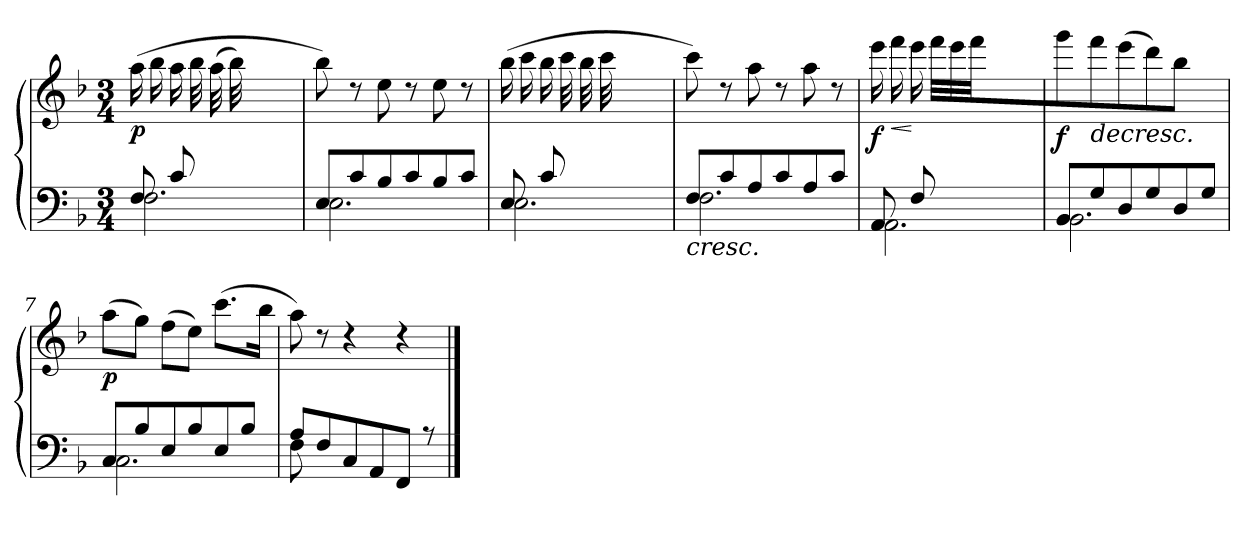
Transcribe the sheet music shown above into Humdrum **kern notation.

**kern	**kern	**dynam
*part1	*part1	*part1
*staff2	*staff1	*staff1/2
*clefF4	*clefG3	*
*k[b-]	*k[b-]	*
*M3/4	*M3/4	*
=1	=1	=1
*^	*	*
!	!	!	!LO:DY:b
8F/L	2.F\	(>16ff\LL	p
.	.	16gg\	.
8c/	.	16ff\	.
.	.	32gg\L	.
.	.	(>32ff\	.
2ryy	.	32gg\)	.
.	.	4...ryy	.
=2	=2	=2	=2
8E/L	2.E\	8gg\)	.
8c/	.	8rb	.
8B-/	.	8cc\	.
8c/	.	8rb	.
8B-/	.	8cc\	.
8c/J	.	8rb	.
!!LO:LB:g=z
=3	=3	=3	=3
8E/L	2.E\	(>16gg\LL	.
.	.	16aa\	.
8c/	.	16gg\	.
.	.	32aa\L	.
.	.	32gg\	.
2ryy	.	32aa\	.
.	.	4...ryy	.
!!LO:LB:g=z
=4	=4	=4	=4
!	!	!	!LO:HP:b=2
8F/L	2.F\	8aa\)	<
8c/	.	8rb	.
8A/	.	8ff\	.
8c/	.	8rb	.
8A/	.	8ff\	.
8c/J	.	8rb	.
=5	=5	=5	=5
!	!	!	!LO:DY:b
8AA/L	2.AA\	16ccc\LL	f
!	!	!	!LO:HP:b
.	.	16ddd\	<
8F/	.	16ccc\	[
.	.	32ddd\L	.
.	.	32ccc\	.
2ryy	.	32ddd\	.
.	.	4...ryy	.
!!LO:LB:g=z
=6	=6	=6	=6
!	!	!	!LO:DY:b
8BB-/L	2.BB-\	8eee\L	f
!	!	!	!LO:HP:b
8G/	.	8ddd\J	>
8D/	.	(>8ccc\L	.
8G/	.	8bb-\J)	.
8D/	.	(8gg\J	[
8G/J	.	8ryy	.
=7	=7	=7	=7
!	!	!	!LO:DY:b
8C/L	2.C\	(>8ff\L	p
8B-/	.	8ee\J)	.
8E/	.	(>8dd\L	.
8B-/	.	8cc\J)	.
8E/	.	(>(8.aa\L	]
8B-/J	.	.	.
.	.	16gg\Jk	.
=8	=8	=8	=8
8A/L	8F\	8ff\)	.
8F/	2ryy	8rb	.
8C/	.	4rb	.
8AA/	.	.	.
8FF/J	.	4rb	.
8rA	8ryy	.	.
*v	*v	*	*
==	==	==
*-	*-	*-
